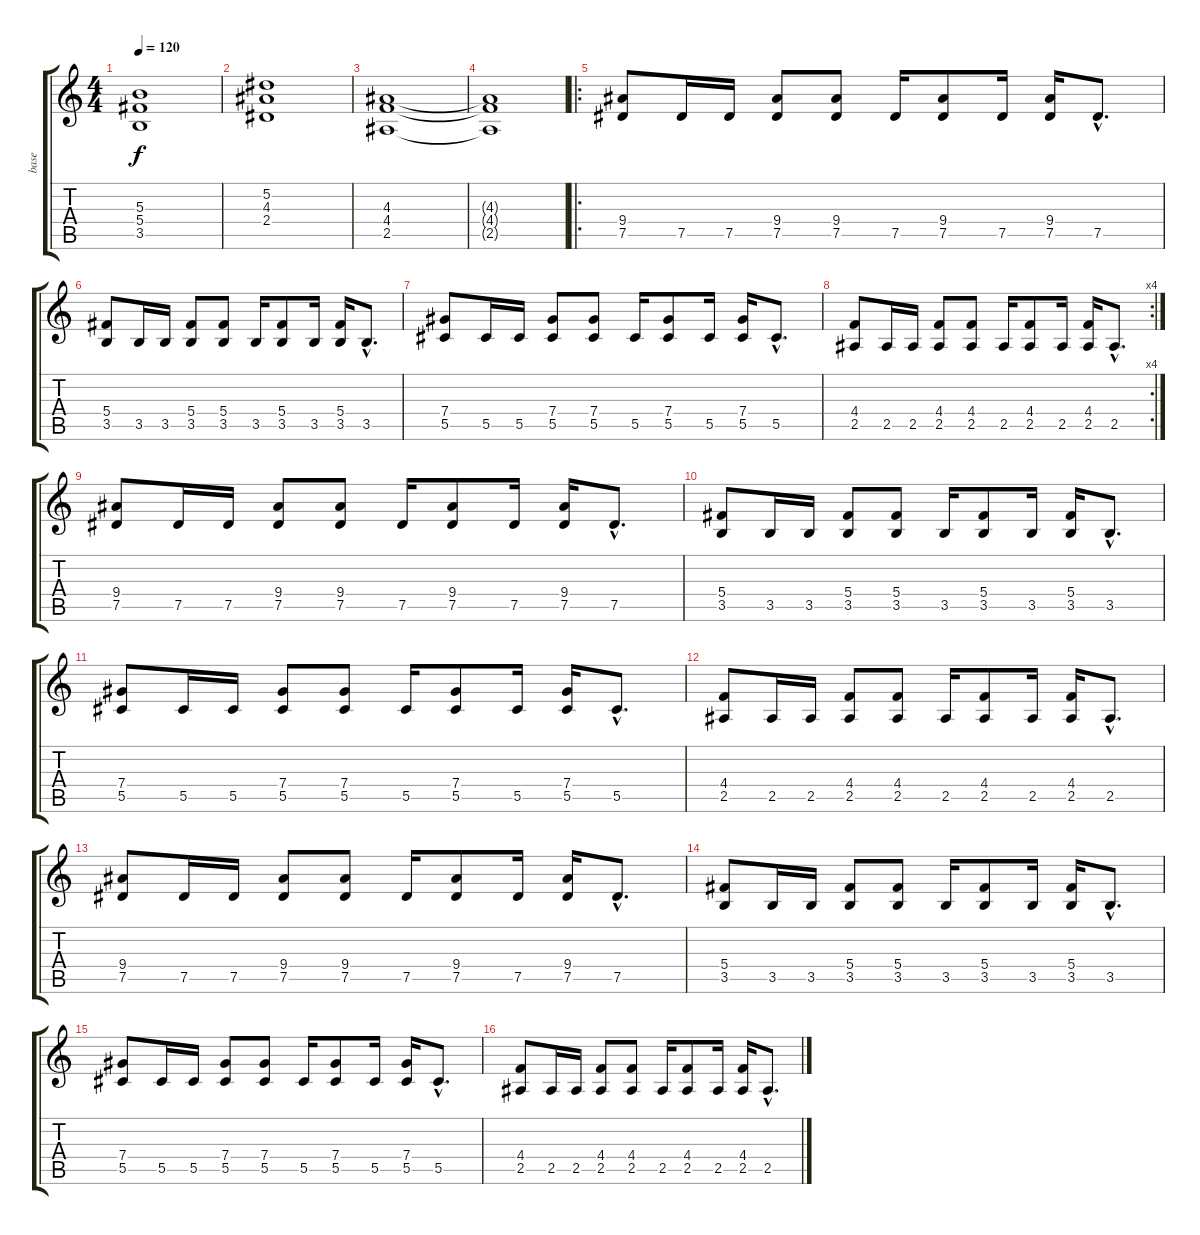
\track ("base" "base") {instrument overdrivenguitar}
\staff {score tabs}
\tuning (Eb4 Bb3 Gb3 Db3 Ab2 Eb2) {hide}
\ts (4 4)
\tempo 120
\clef g2
\ks c
(5.3 5.4 3.5).1{dy f} |
(5.2 4.3 2.4).1 |
(4.3 4.4 2.5).1 |
(4.3{t} 4.4{t} 2.5{t}).1 |
\ro
(9.4 7.5).8 7.5.16 7.5.16 (9.4 7.5).8 (9.4 7.5).8 7.5.16 (9.4 7.5).8 7.5.16 (9.4 7.5).16 7.5{hac}.8{d} |
(5.4 3.5).8 3.5.16 3.5.16 (5.4 3.5).8 (5.4 3.5).8 3.5.16 (5.4 3.5).8 3.5.16 (5.4 3.5).16 3.5{hac}.8{d} |
(7.4 5.5).8 5.5.16 5.5.16 (7.4 5.5).8 (7.4 5.5).8 5.5.16 (7.4 5.5).8 5.5.16 (7.4 5.5).16 5.5{hac}.8{d} |
\rc 4
(4.4 2.5).8 2.5.16 2.5.16 (4.4 2.5).8 (4.4 2.5).8 2.5.16 (4.4 2.5).8 2.5.16 (4.4 2.5).16 2.5{hac}.8{d} |
(9.4 7.5).8 7.5.16 7.5.16 (9.4 7.5).8 (9.4 7.5).8 7.5.16 (9.4 7.5).8 7.5.16 (9.4 7.5).16 7.5{hac}.8{d} |
(5.4 3.5).8 3.5.16 3.5.16 (5.4 3.5).8 (5.4 3.5).8 3.5.16 (5.4 3.5).8 3.5.16 (5.4 3.5).16 3.5{hac}.8{d} |
(7.4 5.5).8 5.5.16 5.5.16 (7.4 5.5).8 (7.4 5.5).8 5.5.16 (7.4 5.5).8 5.5.16 (7.4 5.5).16 5.5{hac}.8{d} |
(4.4 2.5).8 2.5.16 2.5.16 (4.4 2.5).8 (4.4 2.5).8 2.5.16 (4.4 2.5).8 2.5.16 (4.4 2.5).16 2.5{hac}.8{d} |
(9.4 7.5).8 7.5.16 7.5.16 (9.4 7.5).8 (9.4 7.5).8 7.5.16 (9.4 7.5).8 7.5.16 (9.4 7.5).16 7.5{hac}.8{d} |
(5.4 3.5).8 3.5.16 3.5.16 (5.4 3.5).8 (5.4 3.5).8 3.5.16 (5.4 3.5).8 3.5.16 (5.4 3.5).16 3.5{hac}.8{d} |
(7.4 5.5).8 5.5.16 5.5.16 (7.4 5.5).8 (7.4 5.5).8 5.5.16 (7.4 5.5).8 5.5.16 (7.4 5.5).16 5.5{hac}.8{d} |
(4.4 2.5).8 2.5.16 2.5.16 (4.4 2.5).8 (4.4 2.5).8 2.5.16 (4.4 2.5).8 2.5.16 (4.4 2.5).16 2.5{hac}.8{d}
